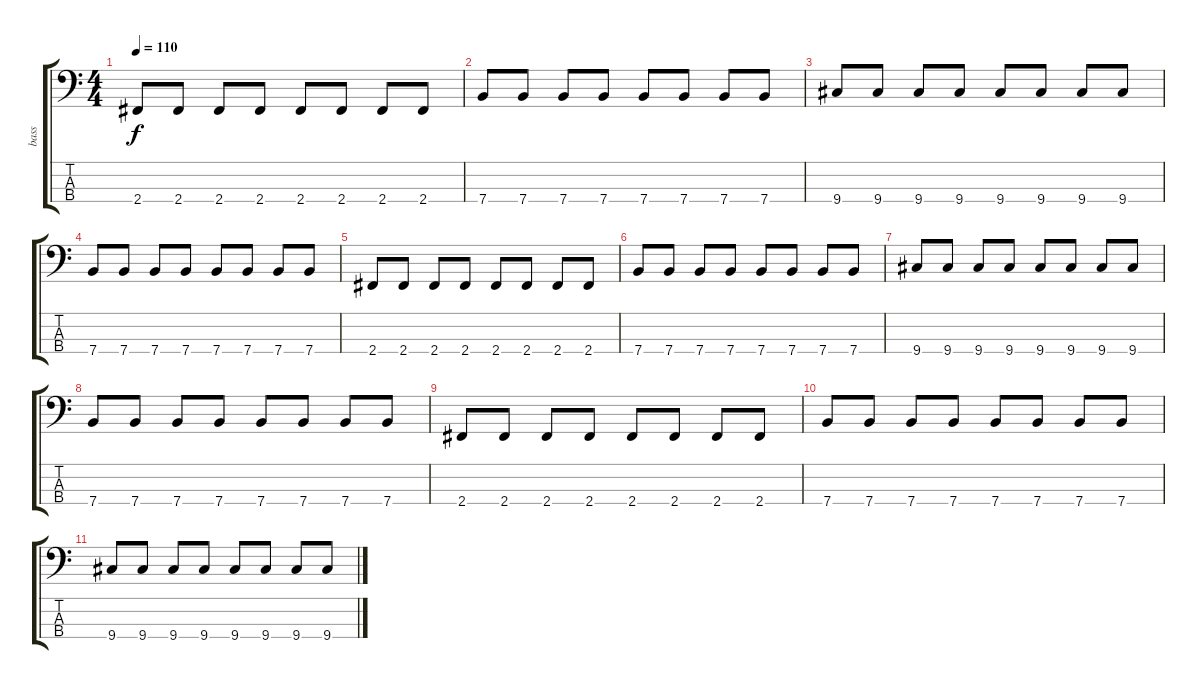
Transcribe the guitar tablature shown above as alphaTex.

\track ("bass" "bass") {instrument electricbassfinger}
\staff {score tabs}
\tuning (G2 D2 A1 E1) {hide}
\ts (4 4)
\tempo 110
\clef f4
\ks c
2.4.8{dy f} 2.4.8 2.4.8 2.4.8 2.4.8 2.4.8 2.4.8 2.4.8 |
7.4.8 7.4.8 7.4.8 7.4.8 7.4.8 7.4.8 7.4.8 7.4.8 |
9.4.8 9.4.8 9.4.8 9.4.8 9.4.8 9.4.8 9.4.8 9.4.8 |
7.4.8 7.4.8 7.4.8 7.4.8 7.4.8 7.4.8 7.4.8 7.4.8 |
2.4.8 2.4.8 2.4.8 2.4.8 2.4.8 2.4.8 2.4.8 2.4.8 |
7.4.8 7.4.8 7.4.8 7.4.8 7.4.8 7.4.8 7.4.8 7.4.8 |
9.4.8 9.4.8 9.4.8 9.4.8 9.4.8 9.4.8 9.4.8 9.4.8 |
7.4.8 7.4.8 7.4.8 7.4.8 7.4.8 7.4.8 7.4.8 7.4.8 |
2.4.8 2.4.8 2.4.8 2.4.8 2.4.8 2.4.8 2.4.8 2.4.8 |
7.4.8 7.4.8 7.4.8 7.4.8 7.4.8 7.4.8 7.4.8 7.4.8 |
9.4.8 9.4.8 9.4.8 9.4.8 9.4.8 9.4.8 9.4.8 9.4.8
